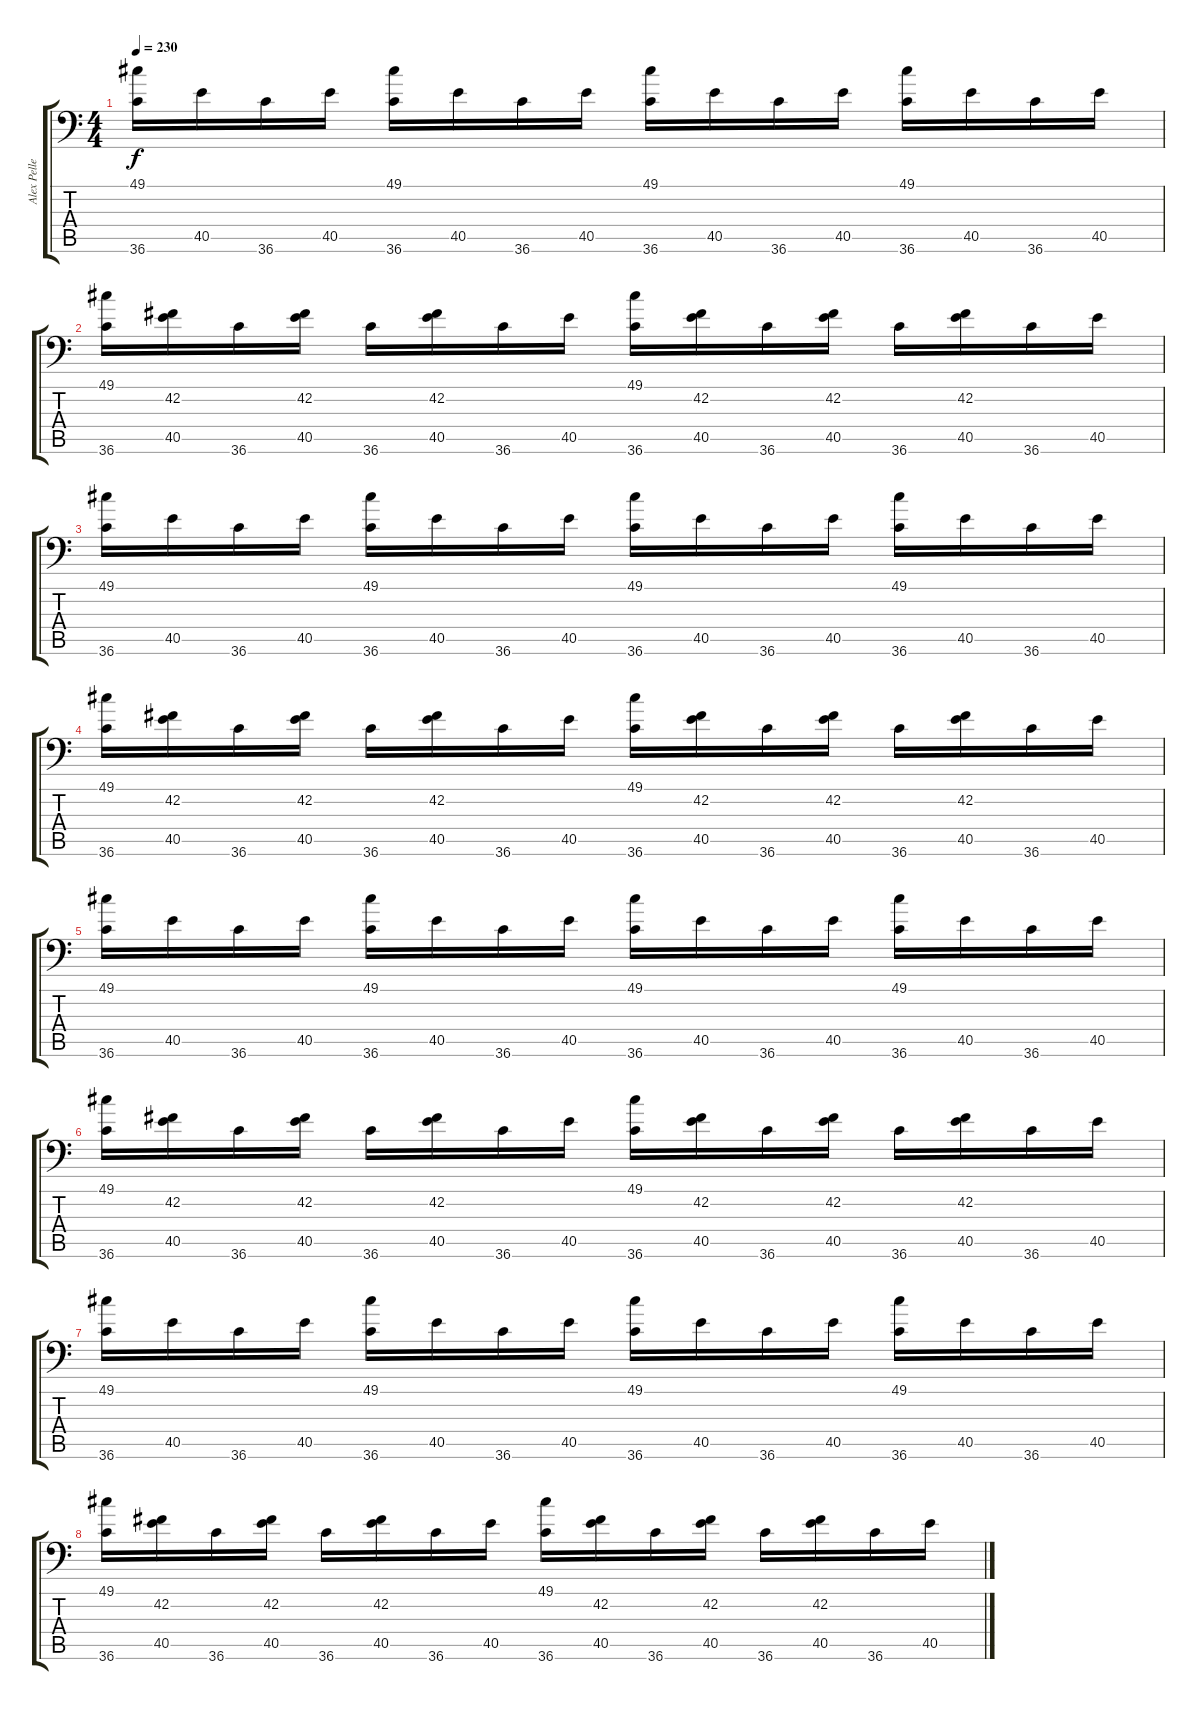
\track ("Alex Pelletier" "Alex Pelle") {instrument acousticgrandpiano}
\staff {score tabs}
\tuning (C-1 C-1 C-1 C-1 C-1 C-1) {hide}
\ts (4 4)
\tempo 230
\clef f4
\ks c
(49.1 36.6).16{dy f} 40.5.16 36.6.16 40.5.16 (49.1 36.6).16 40.5.16 36.6.16 40.5.16 (49.1 36.6).16 40.5.16 36.6.16 40.5.16 (49.1 36.6).16 40.5.16 36.6.16 40.5.16 |
(49.1 36.6).16 (42.2 40.5).16 36.6.16 (42.2 40.5).16 36.6.16 (42.2 40.5).16 36.6.16 40.5.16 (49.1 36.6).16 (42.2 40.5).16 36.6.16 (42.2 40.5).16 36.6.16 (42.2 40.5).16 36.6.16 40.5.16 |
(49.1 36.6).16 40.5.16 36.6.16 40.5.16 (49.1 36.6).16 40.5.16 36.6.16 40.5.16 (49.1 36.6).16 40.5.16 36.6.16 40.5.16 (49.1 36.6).16 40.5.16 36.6.16 40.5.16 |
(49.1 36.6).16 (42.2 40.5).16 36.6.16 (42.2 40.5).16 36.6.16 (42.2 40.5).16 36.6.16 40.5.16 (49.1 36.6).16 (42.2 40.5).16 36.6.16 (42.2 40.5).16 36.6.16 (42.2 40.5).16 36.6.16 40.5.16 |
(49.1 36.6).16 40.5.16 36.6.16 40.5.16 (49.1 36.6).16 40.5.16 36.6.16 40.5.16 (49.1 36.6).16 40.5.16 36.6.16 40.5.16 (49.1 36.6).16 40.5.16 36.6.16 40.5.16 |
(49.1 36.6).16 (42.2 40.5).16 36.6.16 (42.2 40.5).16 36.6.16 (42.2 40.5).16 36.6.16 40.5.16 (49.1 36.6).16 (42.2 40.5).16 36.6.16 (42.2 40.5).16 36.6.16 (42.2 40.5).16 36.6.16 40.5.16 |
(49.1 36.6).16 40.5.16 36.6.16 40.5.16 (49.1 36.6).16 40.5.16 36.6.16 40.5.16 (49.1 36.6).16 40.5.16 36.6.16 40.5.16 (49.1 36.6).16 40.5.16 36.6.16 40.5.16 |
(49.1 36.6).16 (42.2 40.5).16 36.6.16 (42.2 40.5).16 36.6.16 (42.2 40.5).16 36.6.16 40.5.16 (49.1 36.6).16 (42.2 40.5).16 36.6.16 (42.2 40.5).16 36.6.16 (42.2 40.5).16 36.6.16 40.5.16
